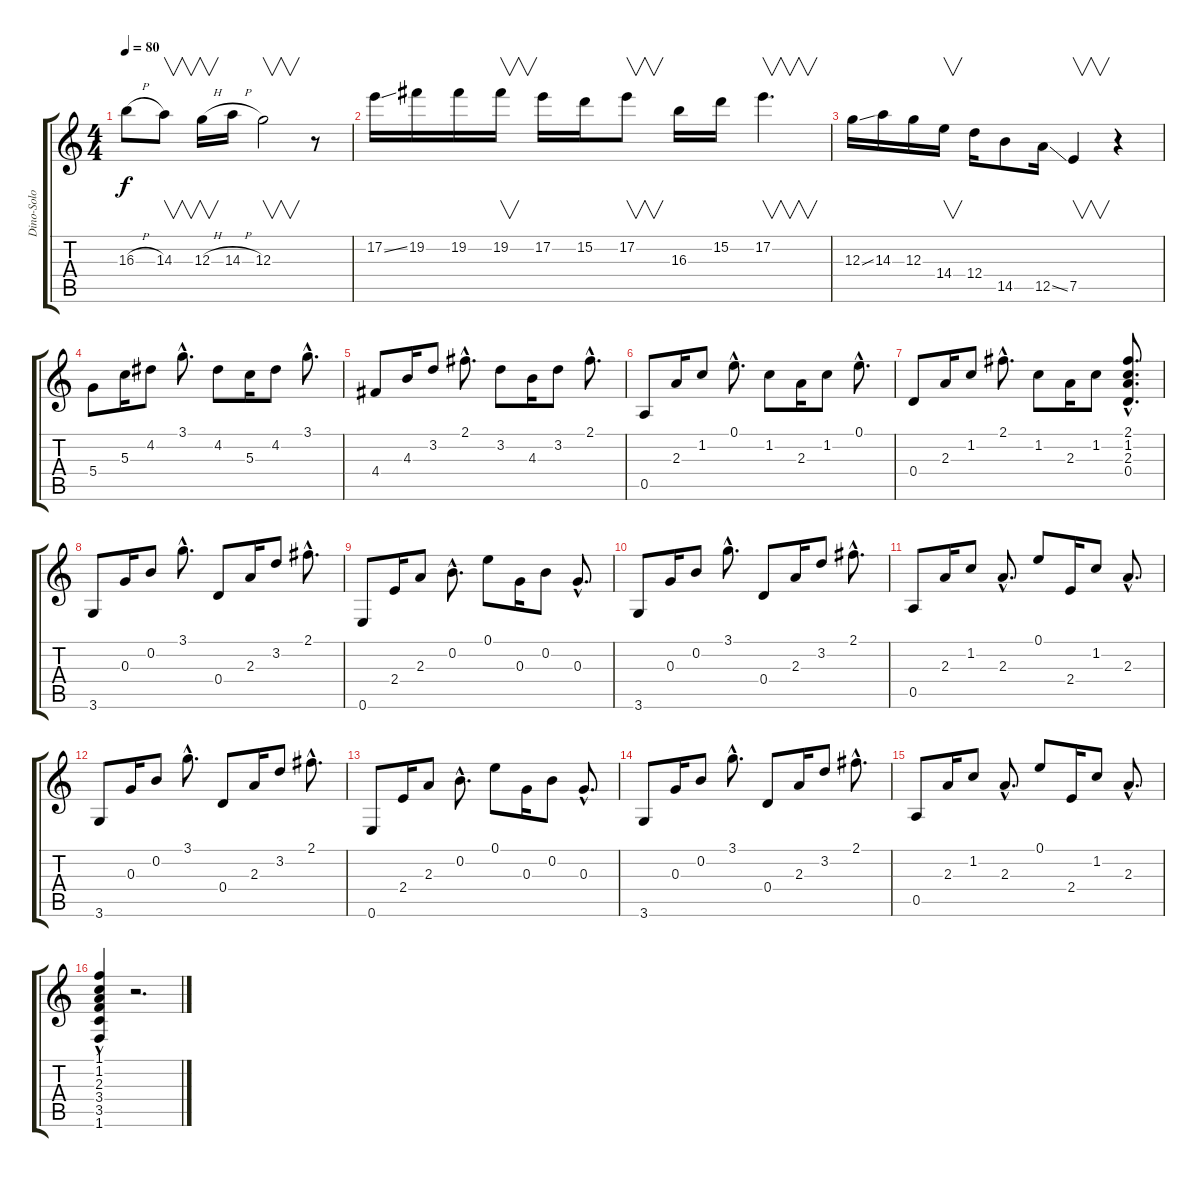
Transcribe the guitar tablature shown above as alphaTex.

\track ("Dino-Solo Guitar" "Dino-Solo ") {instrument electricguitarjazz}
\staff {score tabs}
\tuning (E4 B3 G3 D3 A2 E2) {hide}
\ts (4 4)
\tempo 80
\clef g2
\ks c
16.3{h}.8{dy f} 14.3.8{v} 12.3{h}.16{v} 14.3{h}.16 12.3.2{v} r.8 |
17.2{ss}.16 19.2.16 19.2.16 19.2.16{v} 17.2.16 15.2.16 17.2.8{v} 16.3.16 15.2.16 17.2.4{v d} |
12.3{ss}.16 14.3.16 12.3.16 14.4.16{v} 12.4.16 14.5.8 12.5{ss}.16 7.5.4{v} r.4 |
5.4.8 5.3.16 4.2.8 3.1{hac}.8{d} 4.2.8 5.3.16 4.2.8 3.1{hac}.8{d} |
4.4.8 4.3.16 3.2.8 2.1{hac}.8{d} 3.2.8 4.3.16 3.2.8 2.1{hac}.8{d} |
0.5.8 2.3.16 1.2.8 0.1{hac}.8{d} 1.2.8 2.3.16 1.2.8 0.1{hac}.8{d} |
0.4.8 2.3.16 1.2.8 2.1{hac}.8{d} 1.2.8 2.3.16 1.2.8 (2.1{hac} 1.2{hac} 2.3{hac} 0.4{hac}).8{d} |
3.6.8 0.3.16 0.2.8 3.1{hac}.8{d} 0.4.8 2.3.16 3.2.8 2.1{hac}.8{d} |
0.6.8 2.4.16 2.3.8 0.2{hac}.8{d} 0.1.8 0.3.16 0.2.8 0.3{hac}.8{d} |
3.6.8 0.3.16 0.2.8 3.1{hac}.8{d} 0.4.8 2.3.16 3.2.8 2.1{hac}.8{d} |
0.5.8 2.3.16 1.2.8 2.3{hac}.8{d} 0.1.8 2.4.16 1.2.8 2.3{hac}.8{d} |
3.6.8 0.3.16 0.2.8 3.1{hac}.8{d} 0.4.8 2.3.16 3.2.8 2.1{hac}.8{d} |
0.6.8 2.4.16 2.3.8 0.2{hac}.8{d} 0.1.8 0.3.16 0.2.8 0.3{hac}.8{d} |
3.6.8 0.3.16 0.2.8 3.1{hac}.8{d} 0.4.8 2.3.16 3.2.8 2.1{hac}.8{d} |
0.5.8 2.3.16 1.2.8 2.3{hac}.8{d} 0.1.8 2.4.16 1.2.8 2.3{hac}.8{d} |
(1.1 1.2 2.3 3.4 3.5 1.6{hac}).4 r.2{d}
